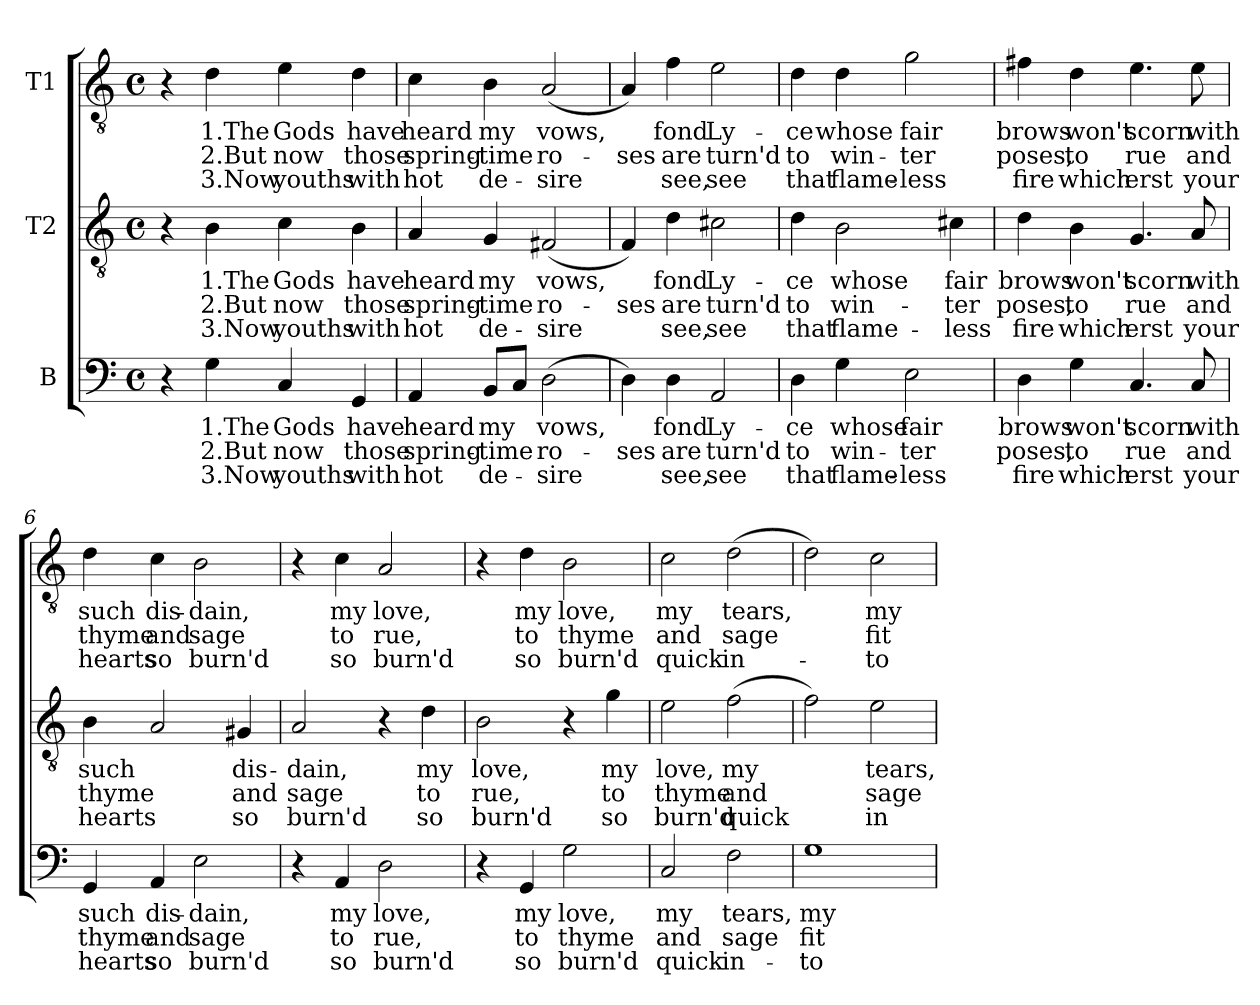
**kern	**text	**text	**text	**kern	**text	**text	**text	**kern	**text	**text	**text
*part3	*part3	*part3	*part3	*part2	*part2	*part2	*part2	*part1	*part1	*part1	*part1
*staff3	*staff3	*staff3	*staff3	*staff2	*staff2	*staff2	*staff2	*staff1	*staff1	*staff1	*staff1
*I"B	*	*	*	*I"T2	*	*	*	*I"T1	*	*	*
*clefF4	*	*	*	*clefGv2	*	*	*	*clefGv2	*	*	*
*k[]	*	*	*	*k[]	*	*	*	*k[]	*	*	*
*C:	*	*	*	*C:	*	*	*	*C:	*	*	*
*M4/4	*	*	*	*M4/4	*	*	*	*M4/4	*	*	*
*met(c)	*	*	*	*met(c)	*	*	*	*met(c)	*	*	*
=1	=1	=1	=1	=1	=1	=1	=1	=1	=1	=1	=1
4r	.	.	.	4r	.	.	.	4r	.	.	.
4G\	1.The	2.But	3.Now	4B\	1.The	2.But	3.Now	4d\	1.The	2.But	3.Now
4C/	Gods	now	youths	4c\	Gods	now	youths	4e\	Gods	now	youths
4GG/	have	those	with	4B\	have	those	with	4d\	have	those	with
=2	=2	=2	=2	=2	=2	=2	=2	=2	=2	=2	=2
4AA/	heard	spring-	hot	4A/	heard	spring-	hot	4c\	heard	spring-	hot
8BB/L	my	-time	de-	4G/	my	-time	de-	4B\	my	-time	de-
8C/J	.	.	.	.	.	.	.	.	.	.	.
(2D\	vows,	ro-	-sire	(2F#X/	vows,	ro-	-sire	(2A/	vows,	ro-	-sire
=3	=3	=3	=3	=3	=3	=3	=3	=3	=3	=3	=3
4D\)	.	-ses	.	4F/)	.	-ses	.	4A/)	.	-ses	.
4D\	fond	are	see,	4d\	fond	are	see,	4f\	fond	are	see,
2AA/	Ly-	turn'd	see	2c#X\	Ly-	turn'd	see	2e\	Ly-	turn'd	see
=4	=4	=4	=4	=4	=4	=4	=4	=4	=4	=4	=4
4D\	-ce	to	that	4d\	-ce	to	that	4d\	-ce	to	that
4G\	whose	win-	flame-	2B\	whose	win-	flame-	4d\	whose	win-	flame-
2E\	fair	-ter	-less	.	.	.	.	2g\	fair	-ter	-less
.	.	.	.	4c#X\	fair	-ter	-less	.	.	.	.
=5	=5	=5	=5	=5	=5	=5	=5	=5	=5	=5	=5
4D\	brows	poses,	fire	4d\	brows	poses,	fire	4f#X\	brows	poses,	fire
4G\	won't	to	which	4B\	won't	to	which	4d\	won't	to	which
4.C/	scorn	rue	erst	4.G/	scorn	rue	erst	4.e\	scorn	rue	erst
8C/	with	and	your	8A/	with	and	your	8e\	with	and	your
!!LO:LB:g=z
=6	=6	=6	=6	=6	=6	=6	=6	=6	=6	=6	=6
4GG/	such	thyme	hearts	4B\	such	thyme	hearts	4d\	such	thyme	hearts
4AA/	dis-	and	so	2A/	.	.	.	4c\	dis-	and	so
2E\	-dain,	sage	burn'd	.	.	.	.	2B\	-dain,	sage	burn'd
.	.	.	.	4G#X/	dis-	and	so	.	.	.	.
=7	=7	=7	=7	=7	=7	=7	=7	=7	=7	=7	=7
4r	.	.	.	2A/	-dain,	sage	burn'd	4r	.	.	.
4AA/	my	to	so	.	.	.	.	4c\	my	to	so
2D\	love,	rue,	burn'd	4r	.	.	.	2A/	love,	rue,	burn'd
.	.	.	.	4d\	my	to	so	.	.	.	.
=8	=8	=8	=8	=8	=8	=8	=8	=8	=8	=8	=8
4r	.	.	.	2B\	love,	rue,	burn'd	4r	.	.	.
4GG/	my	to	so	.	.	.	.	4d\	my	to	so
2G\	love,	thyme	burn'd	4r	.	.	.	2B\	love,	thyme	burn'd
.	.	.	.	4g\	my	to	so	.	.	.	.
=9	=9	=9	=9	=9	=9	=9	=9	=9	=9	=9	=9
2C/	my	and	quick	2e\	love,	thyme	burn'd	2c\	my	and	quick
2F\	tears,	sage	in-	(2f\	my	and	quick	(2d\	tears,	sage	in-
=10	=10	=10	=10	=10	=10	=10	=10	=10	=10	=10	=10
1G	my	fit-	-to	2f\)	.	.	.	2d\)	.	.	.
.	.	.	.	2e\	tears,	sage	in-	2c\	my	fit-	-to
=	=	=	=	=	=	=	=	=	=	=	=
*-	*-	*-	*-	*-	*-	*-	*-	*-	*-	*-	*-
